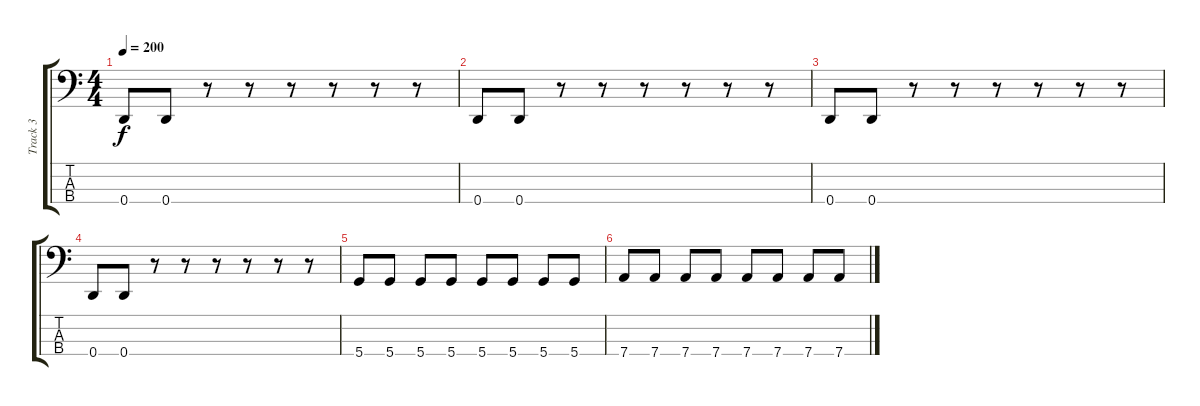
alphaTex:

\track ("Track 3" "Track 3") {instrument electricbasspick}
\staff {score tabs}
\tuning (G2 D2 A1 D1) {hide}
\ts (4 4)
\tempo 200
\clef f4
\ks c
0.4.8{dy f} 0.4.8 r.8 r.8 r.8 r.8 r.8 r.8 |
0.4.8 0.4.8 r.8 r.8 r.8 r.8 r.8 r.8 |
0.4.8 0.4.8 r.8 r.8 r.8 r.8 r.8 r.8 |
0.4.8 0.4.8 r.8 r.8 r.8 r.8 r.8 r.8 |
5.4.8 5.4.8 5.4.8 5.4.8 5.4.8 5.4.8 5.4.8 5.4.8 |
7.4.8 7.4.8 7.4.8 7.4.8 7.4.8 7.4.8 7.4.8 7.4.8
